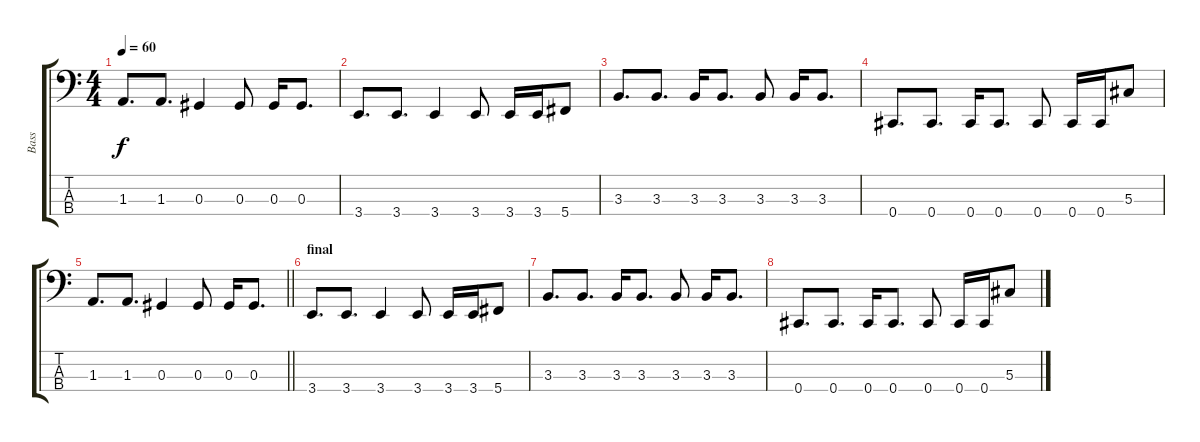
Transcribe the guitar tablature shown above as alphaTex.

\track ("Bass" "Bass") {instrument electricbasspick}
\staff {score tabs}
\tuning (Gb2 Db2 Ab1 Db1) {hide}
\ts (4 4)
\tempo 60
\clef f4
\ks c
1.3.8{d dy f} 1.3.8{d} 0.3.4 0.3.8 0.3.16 0.3.8{d} |
3.4.8{d} 3.4.8{d} 3.4.4 3.4.8 3.4.16 3.4.16 5.4.8 |
3.3.8{d} 3.3.8{d} 3.3.16 3.3.8{d} 3.3.8 3.3.16 3.3.8{d} |
0.4.8{d} 0.4.8{d} 0.4.16 0.4.8{d} 0.4.8 0.4.16 0.4.16 5.3.8 |
\barLineRight lightlight
1.3.8{d} 1.3.8{d} 0.3.4 0.3.8 0.3.16 0.3.8{d} |
\section ("" "final")
3.4.8{d volume 0} 3.4.8{d} 3.4.4 3.4.8 3.4.16 3.4.16 5.4.8 |
3.3.8{d} 3.3.8{d} 3.3.16 3.3.8{d} 3.3.8 3.3.16 3.3.8{d} |
0.4.8{d} 0.4.8{d} 0.4.16 0.4.8{d} 0.4.8 0.4.16 0.4.16 5.3.8
